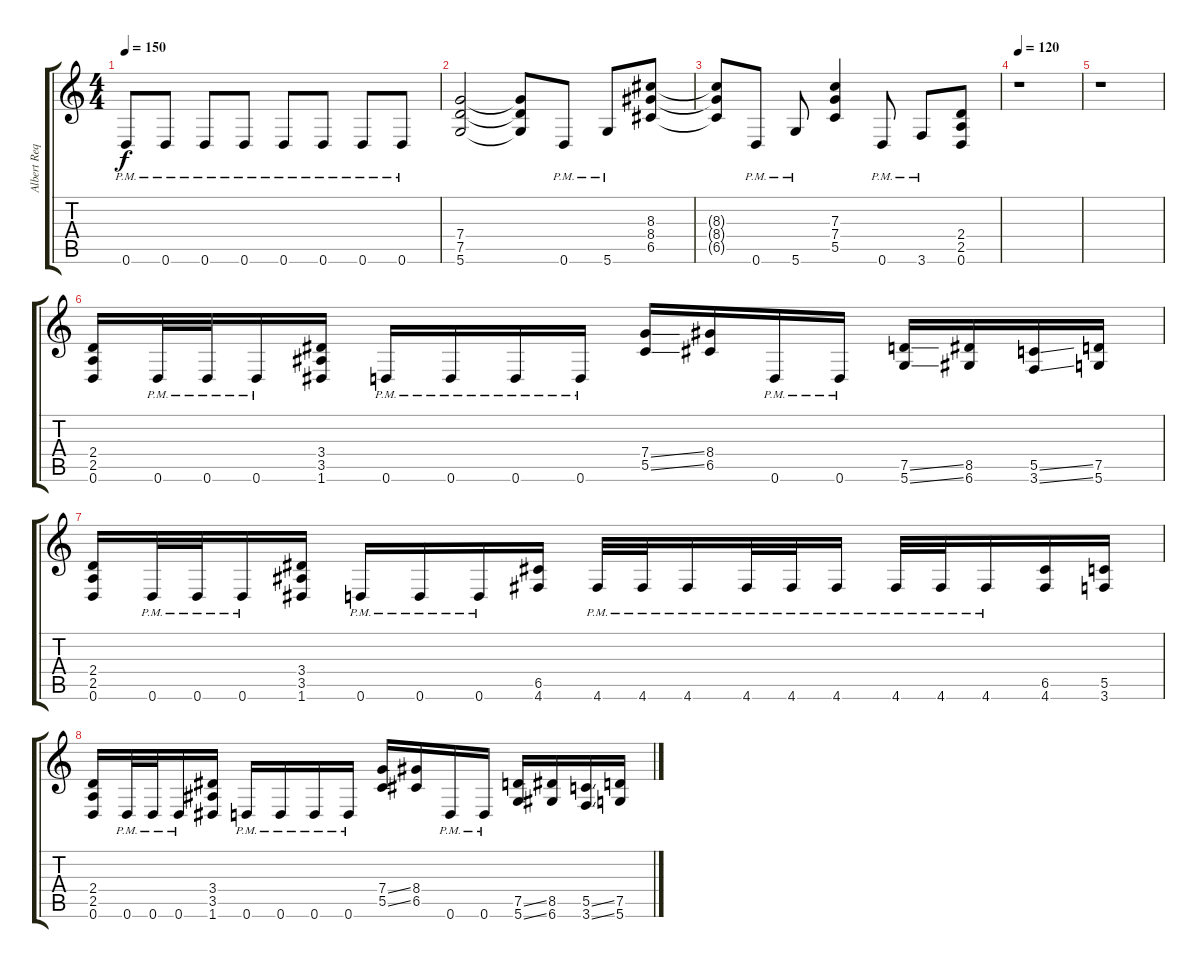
\track ("Albert Requena" "Albert Req") {instrument distortionguitar}
\staff {score tabs}
\tuning (D4 A3 F3 C3 G2 D2) {hide}
\ts (4 4)
\tempo 150
\clef g2
\ks c
0.6{pm}.8{dy f} 0.6{pm}.8 0.6{pm}.8 0.6{pm}.8 0.6{pm}.8 0.6{pm}.8 0.6{pm}.8 0.6{pm}.8 |
(7.4 7.5 5.6).2 (7.4{t} 7.5{t} 5.6{t}).8 0.6{pm}.8 5.6{pm}.8 (8.3 8.4 6.5).8 |
(8.3{t} 8.4{t} 6.5{t}).8 0.6{pm}.8 5.6{pm}.8 (7.3 7.4 5.5).4 0.6{pm}.8 3.6{pm}.8 (2.4 2.5 0.6).8 |
\tempo 120
r.1 |
r.1 |
(2.4 2.5 0.6).16 0.6{pm}.32 0.6{pm}.32 0.6{pm}.16 (3.4 3.5 1.6).16 0.6{pm}.16 0.6{pm}.16 0.6{pm}.16 0.6{pm}.16 (7.4{ss} 5.5{ss}).16 (8.4 6.5).16 0.6{pm}.16 0.6{pm}.16 (7.5{ss} 5.6{ss}).16 (8.5 6.6).16 (5.5{ss} 3.6{ss}).16 (7.5 5.6).16 |
(2.4 2.5 0.6).16 0.6{pm}.32 0.6{pm}.32 0.6{pm}.16 (3.4 3.5 1.6).16 0.6{pm}.16 0.6{pm}.16 0.6{pm}.16 (6.5 4.6).16 4.6{pm}.32 4.6{pm}.32 4.6{pm}.16 4.6{pm}.32 4.6{pm}.32 4.6{pm}.16 4.6{pm}.32 4.6{pm}.32 4.6{pm}.16 (6.5 4.6).16 (5.5 3.6).16 |
(2.4 2.5 0.6).16 0.6{pm}.32 0.6{pm}.32 0.6{pm}.16 (3.4 3.5 1.6).16 0.6{pm}.16 0.6{pm}.16 0.6{pm}.16 0.6{pm}.16 (7.4{ss} 5.5{ss}).16 (8.4 6.5).16 0.6{pm}.16 0.6{pm}.16 (7.5{ss} 5.6{ss}).16 (8.5 6.6).16 (5.5{ss} 3.6{ss}).16 (7.5 5.6).16
